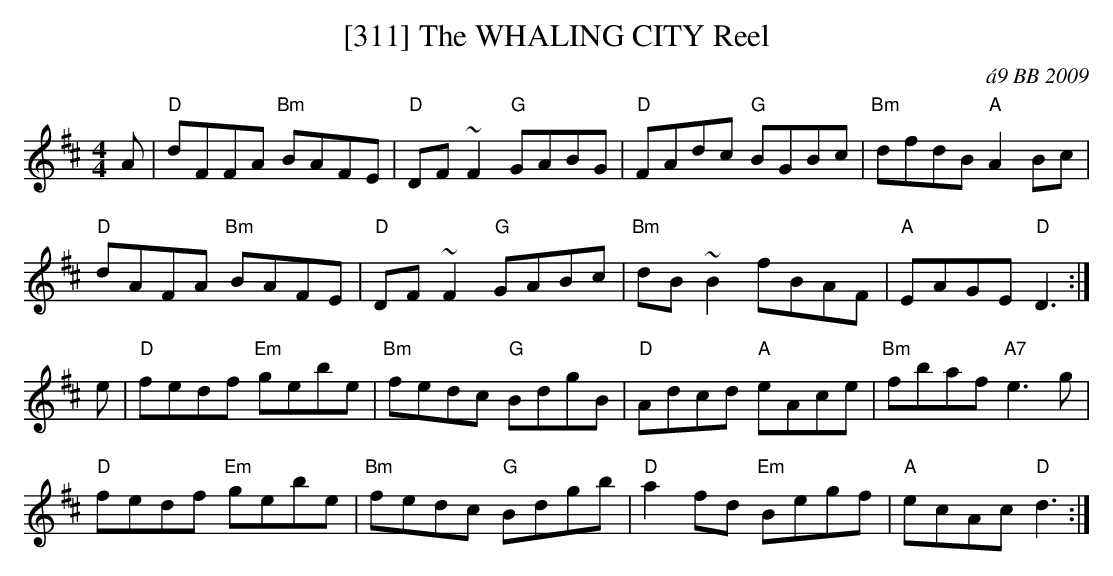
X:1
T:[311] The WHALING CITY Reel
C:\'a9 BB 2009
M:4/4
K:D
A|"D"dFFA "Bm"BAFE|"D"DF~F2 "G"GABG|"D"FAdc "G"BGBc|"Bm"dfdB "A"A2 Bc|
"D"dAFA "Bm"BAFE|"D"DF~F2 "G"GABc|"Bm"dB~B2 fBAF|"A"EAGE "D"D3 :|
e|"D"fedf "Em"gebe|"Bm"fedc "G"BdgB|"D"Adcd "A"eAce|"Bm"fbaf "A7"e3g|
"D"fedf "Em"gebe|"Bm"fedc "G"Bdgb|"D"a2 fd "Em"Begf|"A"ecAc "D"d3 :|
